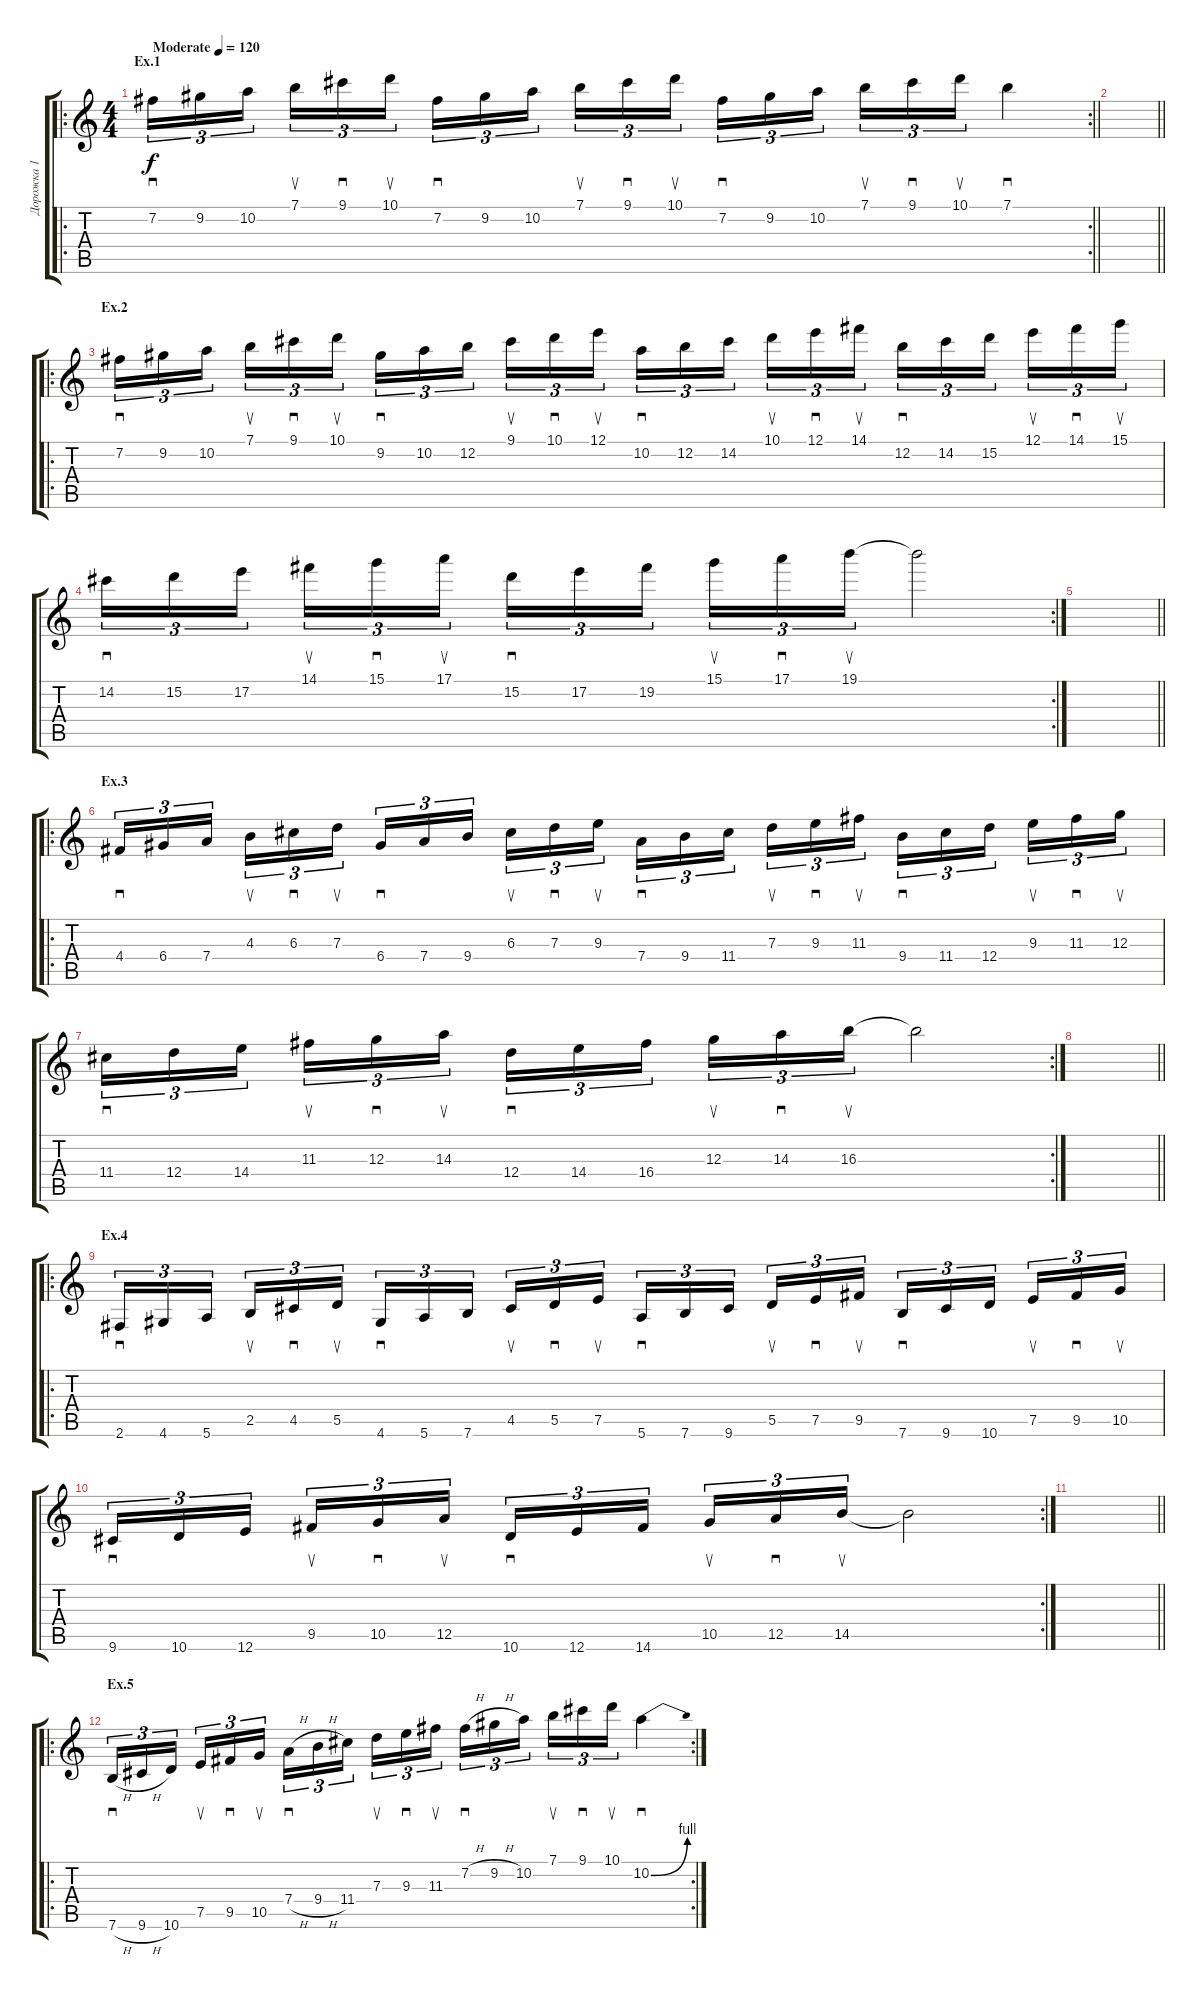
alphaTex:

\track ("Дорожка 1" "Дорожка 1") {instrument overdrivenguitar}
\staff {score tabs}
\tuning (E4 B3 G3 D3 A2 E2) {hide}
\ro
\rc 2
\ts (4 4)
\section ("" "Ex.1")
\tempo (120 "Moderate")
\clef g2
\barLineRight lightlight
\ks c
7.2.16{sd tu (3 2) dy f instrument overdrivenguitar} 9.2.16{tu (3 2)} 10.2.16{tu (3 2) beam splitsecondary} 7.1.16{su tu (3 2)} 9.1.16{sd tu (3 2)} 10.1.16{su tu (3 2)} 7.2.16{sd tu (3 2)} 9.2.16{tu (3 2)} 10.2.16{tu (3 2) beam splitsecondary} 7.1.16{su tu (3 2)} 9.1.16{sd tu (3 2)} 10.1.16{su tu (3 2)} 7.2.16{sd tu (3 2)} 9.2.16{tu (3 2)} 10.2.16{tu (3 2) beam splitsecondary} 7.1.16{su tu (3 2)} 9.1.16{sd tu (3 2)} 10.1.16{su tu (3 2)} 7.1.4{sd} |
\barLineRight lightlight
|
\ro
\section ("" "Ex.2")
7.2.16{sd tu (3 2)} 9.2.16{tu (3 2)} 10.2.16{tu (3 2) beam splitsecondary} 7.1.16{su tu (3 2)} 9.1.16{sd tu (3 2)} 10.1.16{su tu (3 2)} 9.2.16{sd tu (3 2)} 10.2.16{tu (3 2)} 12.2.16{tu (3 2) beam splitsecondary} 9.1.16{su tu (3 2)} 10.1.16{sd tu (3 2)} 12.1.16{su tu (3 2)} 10.2.16{sd tu (3 2)} 12.2.16{tu (3 2)} 14.2.16{tu (3 2) beam splitsecondary} 10.1.16{su tu (3 2)} 12.1.16{sd tu (3 2)} 14.1.16{su tu (3 2)} 12.2.16{sd tu (3 2)} 14.2.16{tu (3 2)} 15.2.16{tu (3 2) beam splitsecondary} 12.1.16{su tu (3 2)} 14.1.16{sd tu (3 2)} 15.1.16{su tu (3 2)} |
\rc 2
14.2.16{sd tu (3 2)} 15.2.16{tu (3 2)} 17.2.16{tu (3 2) beam splitsecondary} 14.1.16{su tu (3 2)} 15.1.16{sd tu (3 2)} 17.1.16{su tu (3 2)} 15.2.16{sd tu (3 2)} 17.2.16{tu (3 2)} 19.2.16{tu (3 2) beam splitsecondary} 15.1.16{su tu (3 2)} 17.1.16{sd tu (3 2)} 19.1.16{su tu (3 2)} 19.1{t}.2 |
\barLineRight lightlight
|
\ro
\section ("" "Ex.3")
4.4.16{sd tu (3 2)} 6.4.16{tu (3 2)} 7.4.16{tu (3 2) beam splitsecondary} 4.3.16{su tu (3 2)} 6.3.16{sd tu (3 2)} 7.3.16{su tu (3 2)} 6.4.16{sd tu (3 2)} 7.4.16{tu (3 2)} 9.4.16{tu (3 2) beam splitsecondary} 6.3.16{su tu (3 2)} 7.3.16{sd tu (3 2)} 9.3.16{su tu (3 2)} 7.4.16{sd tu (3 2)} 9.4.16{tu (3 2)} 11.4.16{tu (3 2) beam splitsecondary} 7.3.16{su tu (3 2)} 9.3.16{sd tu (3 2)} 11.3.16{su tu (3 2)} 9.4.16{sd tu (3 2)} 11.4.16{tu (3 2)} 12.4.16{tu (3 2) beam splitsecondary} 9.3.16{su tu (3 2)} 11.3.16{sd tu (3 2)} 12.3.16{su tu (3 2)} |
\rc 2
11.4.16{sd tu (3 2)} 12.4.16{tu (3 2)} 14.4.16{tu (3 2) beam splitsecondary} 11.3.16{su tu (3 2)} 12.3.16{sd tu (3 2)} 14.3.16{su tu (3 2)} 12.4.16{sd tu (3 2)} 14.4.16{tu (3 2)} 16.4.16{tu (3 2) beam splitsecondary} 12.3.16{su tu (3 2)} 14.3.16{sd tu (3 2)} 16.3.16{su tu (3 2)} 16.3{t}.2 |
\barLineRight lightlight
|
\ro
\section ("" "Ex.4")
2.6.16{sd tu (3 2)} 4.6.16{tu (3 2)} 5.6.16{tu (3 2) beam splitsecondary} 2.5.16{su tu (3 2)} 4.5.16{sd tu (3 2)} 5.5.16{su tu (3 2)} 4.6.16{sd tu (3 2)} 5.6.16{tu (3 2)} 7.6.16{tu (3 2) beam splitsecondary} 4.5.16{su tu (3 2)} 5.5.16{sd tu (3 2)} 7.5.16{su tu (3 2)} 5.6.16{sd tu (3 2)} 7.6.16{tu (3 2)} 9.6.16{tu (3 2) beam splitsecondary} 5.5.16{su tu (3 2)} 7.5.16{sd tu (3 2)} 9.5.16{su tu (3 2)} 7.6.16{sd tu (3 2)} 9.6.16{tu (3 2)} 10.6.16{tu (3 2) beam splitsecondary} 7.5.16{su tu (3 2)} 9.5.16{sd tu (3 2)} 10.5.16{su tu (3 2)} |
\rc 2
9.6.16{sd tu (3 2)} 10.6.16{tu (3 2)} 12.6.16{tu (3 2) beam splitsecondary} 9.5.16{su tu (3 2)} 10.5.16{sd tu (3 2)} 12.5.16{su tu (3 2)} 10.6.16{sd tu (3 2)} 12.6.16{tu (3 2)} 14.6.16{tu (3 2) beam splitsecondary} 10.5.16{su tu (3 2)} 12.5.16{sd tu (3 2)} 14.5.16{su tu (3 2)} 14.5{t}.2 |
\barLineRight lightlight
|
\ro
\rc 2
\section ("" "Ex.5")
7.6{h}.16{sd tu (3 2)} 9.6{h}.16{tu (3 2)} 10.6.16{tu (3 2) beam splitsecondary} 7.5.16{su tu (3 2)} 9.5.16{sd tu (3 2)} 10.5.16{su tu (3 2)} 7.4{h}.16{sd tu (3 2)} 9.4{h}.16{tu (3 2)} 11.4.16{tu (3 2) beam splitsecondary} 7.3.16{su tu (3 2)} 9.3.16{sd tu (3 2)} 11.3.16{su tu (3 2)} 7.2{h}.16{sd tu (3 2)} 9.2{h}.16{tu (3 2)} 10.2.16{tu (3 2) beam splitsecondary} 7.1.16{su tu (3 2)} 9.1.16{sd tu (3 2)} 10.1.16{su tu (3 2)} 10.2{be (bend 0 0 60 4)}.4{sd}
